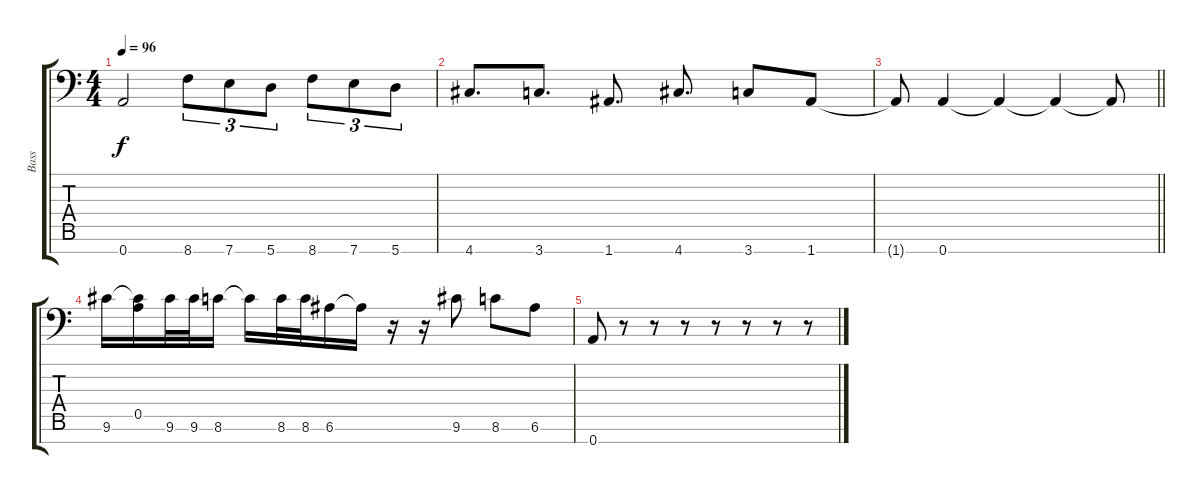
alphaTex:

\track ("Bass" "Bass") {instrument electricbasspick}
\staff {score tabs}
\tuning (E4 B3 G3 D3 A2 E2 A1) {hide}
\ts (4 4)
\tempo 96
\clef f4
\ks c
0.7{t}.2{dy f} 8.7.8{tu (3 2)} 7.7.8{tu (3 2)} 5.7.8{tu (3 2)} 8.7.8{tu (3 2)} 7.7.8{tu (3 2)} 5.7.8{tu (3 2)} |
4.7.8{d} 3.7.8{d} 1.7.8{d} 4.7.8{d} 3.7.8 1.7.8 |
\barLineRight lightlight
1.7{t}.8 0.7.4 0.7{t}.4 0.7{t}.4 0.7{t}.8 |
9.6.16 (0.5 9.6{t}).16 9.6.32 9.6.32 8.6.16 8.6{t}.16 8.6.32 8.6.32 6.6.16 6.6{t}.16 r.16 r.16 9.6.8 8.6.8 6.6.8 |
0.7.8 r.8 r.8 r.8 r.8 r.8 r.8 r.8
